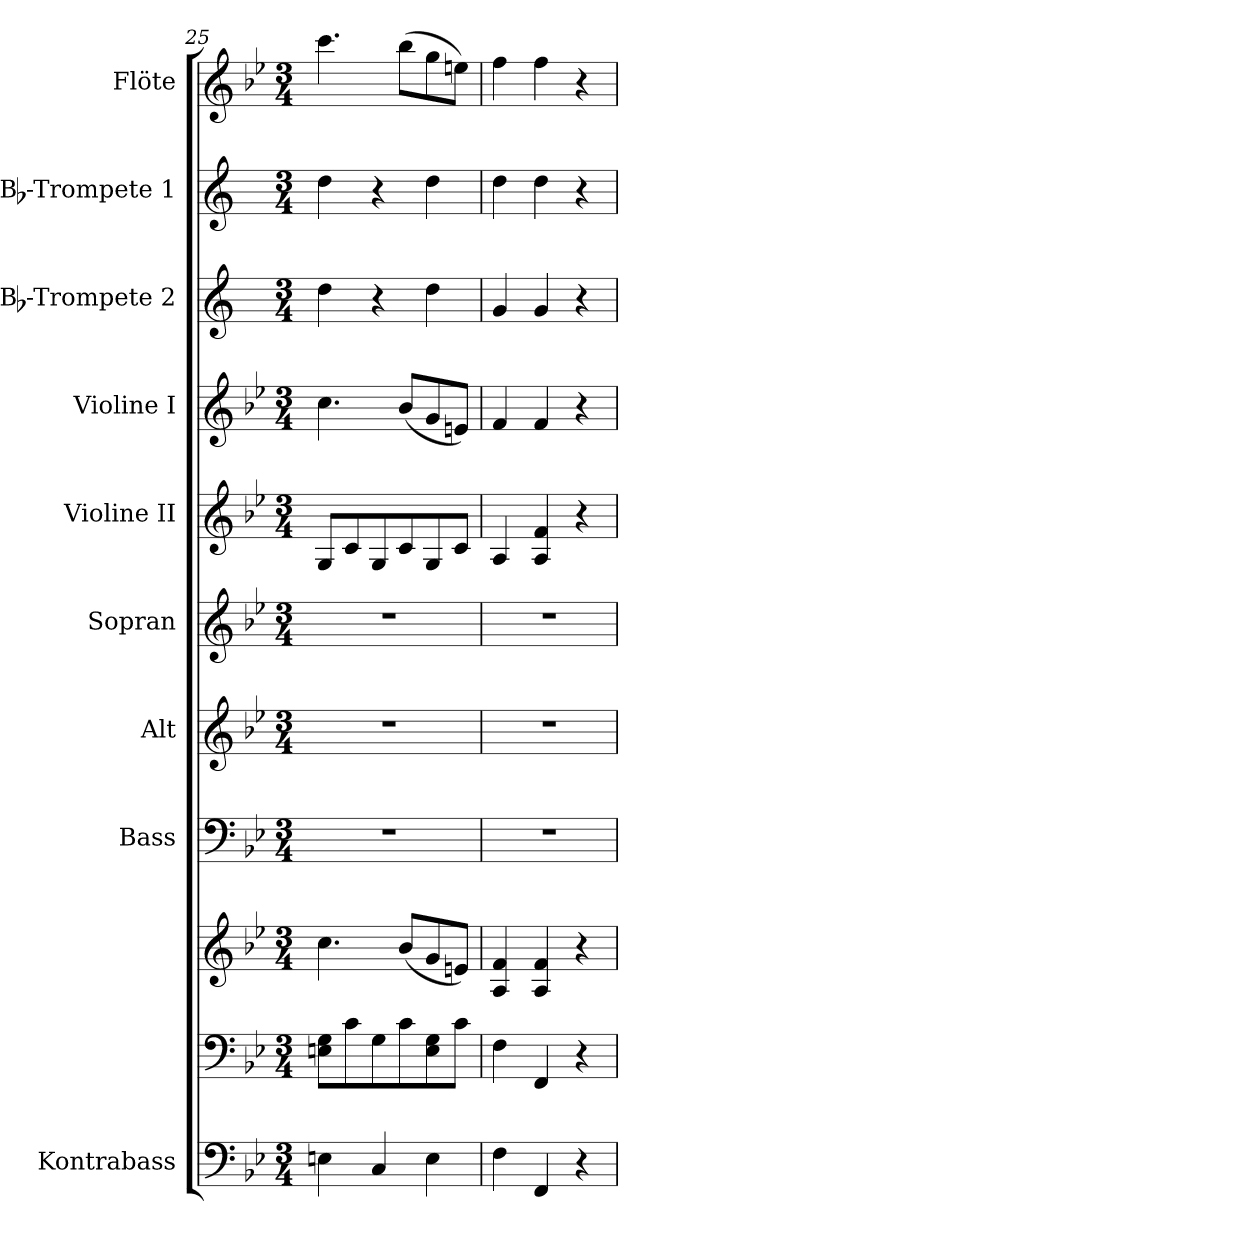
**kern	**kern	**kern	**kern	**kern	**kern	**kern	**kern	**kern	**kern	**kern
*part10	*part9	*part9	*part8	*part7	*part6	*part5	*part4	*part3	*part2	*part1
*staff11	*staff10	*staff9	*staff8	*staff7	*staff6	*staff5	*staff4	*staff3	*staff2	*staff1
*I"Kontrabass	*	*	*I"Bass	*I"Alt	*I"Sopran	*I"Violine II	*I"Violine I	*I"Bb-Trompete 2	*I"Bb-Trompete 1	*I"Flöte
*I'Kb.	*	*	*I'B.	*I'A.	*I'S.	*I'Vl. II	*I'Vl. I	*I'Bb Trp. 2	*I'Bb Trp. 1	*I'Fl.
*clefF4	*clefF4	*clefG2	*clefF4	*clefG2	*clefG2	*clefG2	*clefG2	*clefG2	*clefG2	*clefG2
*ITrd7c12	*	*	*	*	*	*	*	*ITrd1c2	*ITrd1c2	*
*k[b-e-]	*k[b-e-]	*k[b-e-]	*k[b-e-]	*k[b-e-]	*k[b-e-]	*k[b-e-]	*k[b-e-]	*k[b-e-]	*k[b-e-]	*k[b-e-]
*B-:	*B-:	*B-:	*B-:	*B-:	*B-:	*B-:	*B-:	*B-:	*B-:	*B-:
*M3/4	*M3/4	*M3/4	*M3/4	*M3/4	*M3/4	*M3/4	*M3/4	*M3/4	*M3/4	*M3/4
=25	=25	=25	=25	=25	=25	=25	=25	=25	=25	=25
4EEn\	8En\ 8G\L	4.cc\	2.r	2.r	2.r	8G/L	4.cc\	4cc\	4cc\	4.ccc\
.	8c\	.	.	.	.	8c/	.	.	.	.
4CC/	8G\	.	.	.	.	8G/	.	4r	4r	.
.	8c\	(<8b-/L	.	.	.	8c/	(<8b-/L	.	.	(>8bb-\L
4EE\	8E\ 8G\	8g/	.	.	.	8G/	8g/	4cc\	4cc\	8gg\
.	8c\J	8en/J)	.	.	.	8c/J	8en/J)	.	.	8een\J)
=26	=26	=26	=26	=26	=26	=26	=26	=26	=26	=26
4FF\	4F\	4A/ 4f/	2.r	2.r	2.r	4A/	4f/	4f/	4cc\	4ff\
4FFF/	4FF/	4A/ 4f/	.	.	.	4A/ 4f/	4f/	4f/	4cc\	4ff\
4r	4r	4r	.	.	.	4r	4r	4r	4r	4r
=	=	=	=	=	=	=	=	=	=	=
*-	*-	*-	*-	*-	*-	*-	*-	*-	*-	*-
